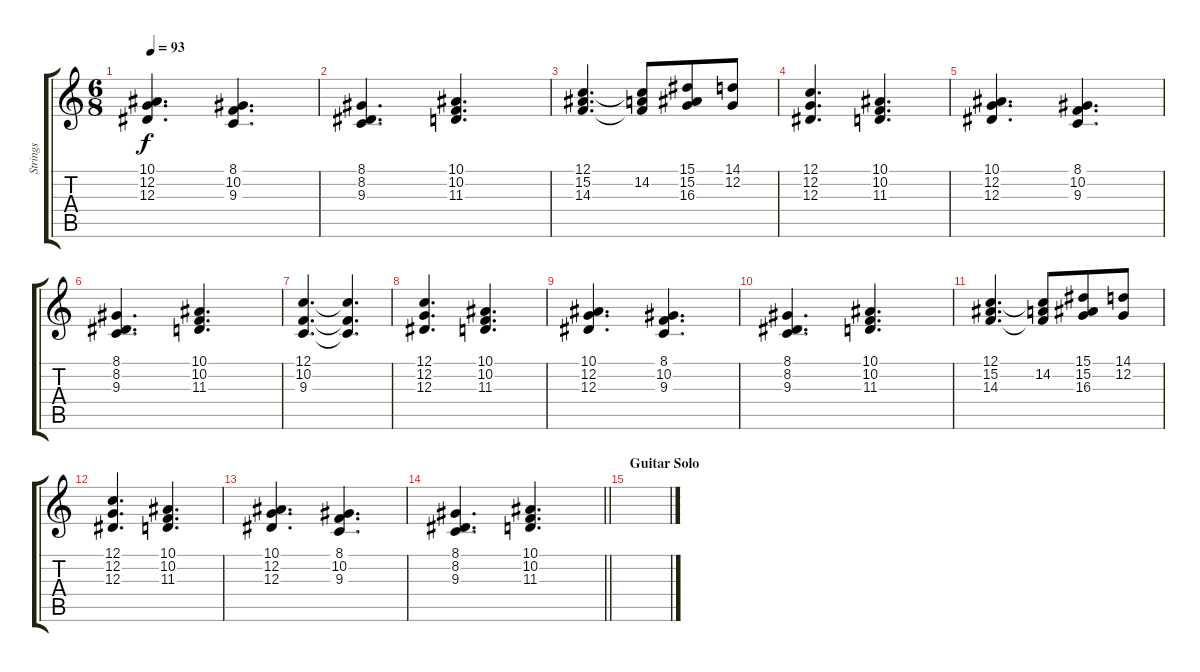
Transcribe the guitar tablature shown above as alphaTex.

\track ("Strings" "Strings") {instrument stringensemble1}
\staff {score tabs}
\tuning (C4 G3 Eb3 Bb2 F2 C2) {hide}
\ts (6 8)
\tempo 93
\clef g2
\ks c
(10.1 12.2 12.3).4{d dy f} (8.1 10.2 9.3).4{d} |
(8.1 8.2 9.3).4{d} (10.1 10.2 11.3).4{d} |
(12.1 15.2 14.3).4{d} (12.1{t} 14.2 14.3{t}).8 (15.1 15.2 16.3).8 (14.1 12.2).8 |
(12.1 12.2 12.3).4{d} (10.1 10.2 11.3).4{d} |
(10.1 12.2 12.3).4{d} (8.1 10.2 9.3).4{d} |
(8.1 8.2 9.3).4{d} (10.1 10.2 11.3).4{d} |
(12.1 10.2 9.3).4{d} (12.1{t} 10.2{t} 9.3{t}).4{d} |
(12.1 12.2 12.3).4{d} (10.1 10.2 11.3).4{d} |
(10.1 12.2 12.3).4{d} (8.1 10.2 9.3).4{d} |
(8.1 8.2 9.3).4{d} (10.1 10.2 11.3).4{d} |
(12.1 15.2 14.3).4{d} (12.1{t} 14.2 14.3{t}).8 (15.1 15.2 16.3).8 (14.1 12.2).8 |
(12.1 12.2 12.3).4{d} (10.1 10.2 11.3).4{d} |
(10.1 12.2 12.3).4{d} (8.1 10.2 9.3).4{d} |
\barLineRight lightlight
(8.1 8.2 9.3).4{d} (10.1 10.2 11.3).4{d} |
\section ("" "Guitar Solo")
